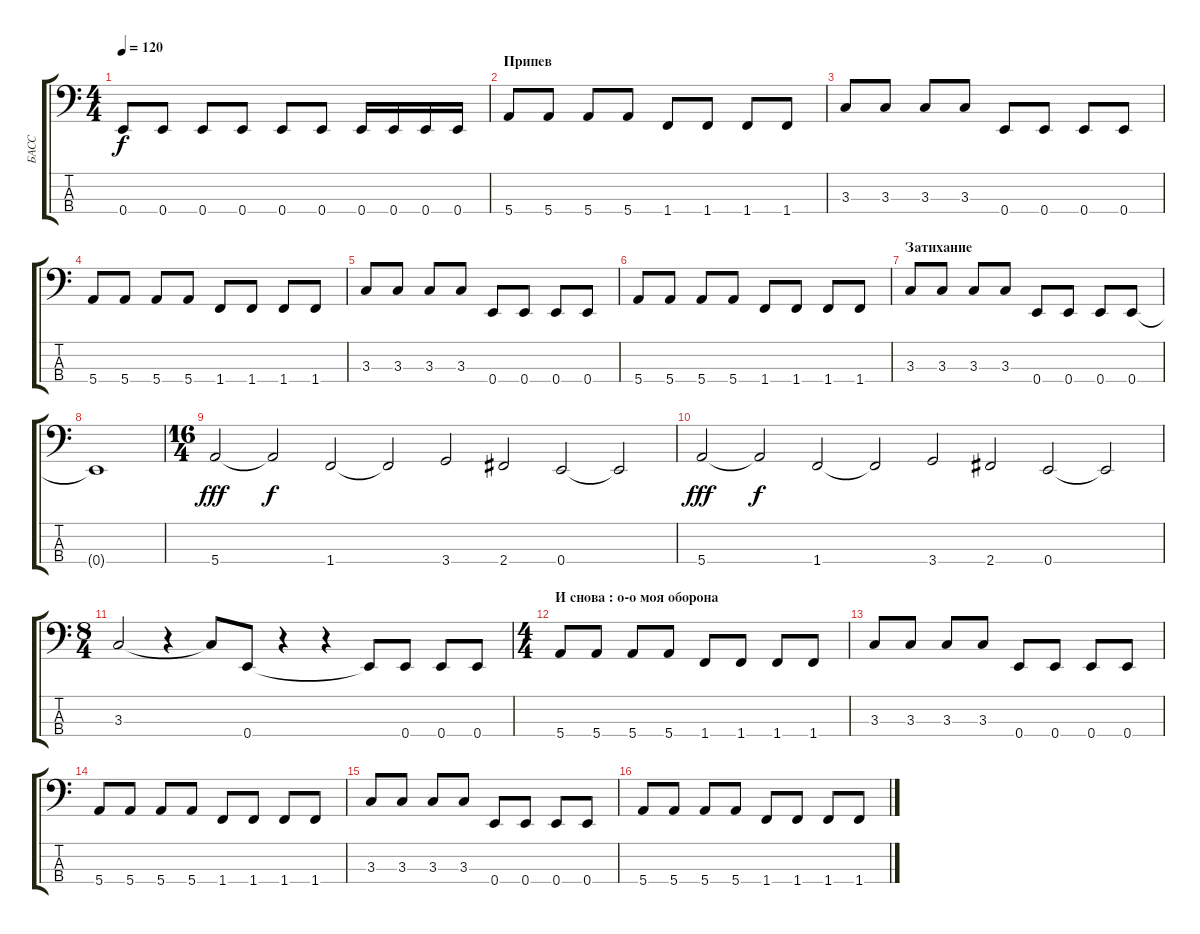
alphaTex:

\track ("БАСС" "БАСС") {instrument electricbasspick}
\staff {score tabs}
\tuning (G2 D2 A1 E1) {hide}
\ts (4 4)
\tempo 120
\clef f4
\ks c
0.4.8{dy f} 0.4.8 0.4.8 0.4.8 0.4.8 0.4.8 0.4.16 0.4.16 0.4.16 0.4.16 |
\section ("" "Припев")
5.4.8 5.4.8 5.4.8 5.4.8 1.4.8 1.4.8 1.4.8 1.4.8 |
3.3.8 3.3.8 3.3.8 3.3.8 0.4.8 0.4.8 0.4.8 0.4.8 |
5.4.8 5.4.8 5.4.8 5.4.8 1.4.8 1.4.8 1.4.8 1.4.8 |
3.3.8 3.3.8 3.3.8 3.3.8 0.4.8 0.4.8 0.4.8 0.4.8 |
5.4.8 5.4.8 5.4.8 5.4.8 1.4.8 1.4.8 1.4.8 1.4.8 |
\section ("" "Затихание")
3.3.8 3.3.8 3.3.8 3.3.8 0.4.8 0.4.8 0.4.8 0.4.8 |
0.4{t}.1 |
\ts (16 4)
5.4.2{dy fff} 5.4{t}.2{dy f} 1.4.2 1.4{t}.2 3.4.2 2.4.2 0.4.2 0.4{t}.2 |
5.4.2{dy fff} 5.4{t}.2{dy f} 1.4.2 1.4{t}.2 3.4.2 2.4.2 0.4.2 0.4{t}.2 |
\ts (8 4)
3.3.2 r.4 3.3{t}.8 0.4.8 r.4 r.4 0.4{t}.8 0.4.8 0.4.8 0.4.8 |
\ts (4 4)
\section ("" "И снова : о-о моя оборона")
5.4.8 5.4.8 5.4.8 5.4.8 1.4.8 1.4.8 1.4.8 1.4.8 |
3.3.8 3.3.8 3.3.8 3.3.8 0.4.8 0.4.8 0.4.8 0.4.8 |
5.4.8 5.4.8 5.4.8 5.4.8 1.4.8 1.4.8 1.4.8 1.4.8 |
3.3.8 3.3.8 3.3.8 3.3.8 0.4.8 0.4.8 0.4.8 0.4.8 |
5.4.8 5.4.8 5.4.8 5.4.8 1.4.8 1.4.8 1.4.8 1.4.8
